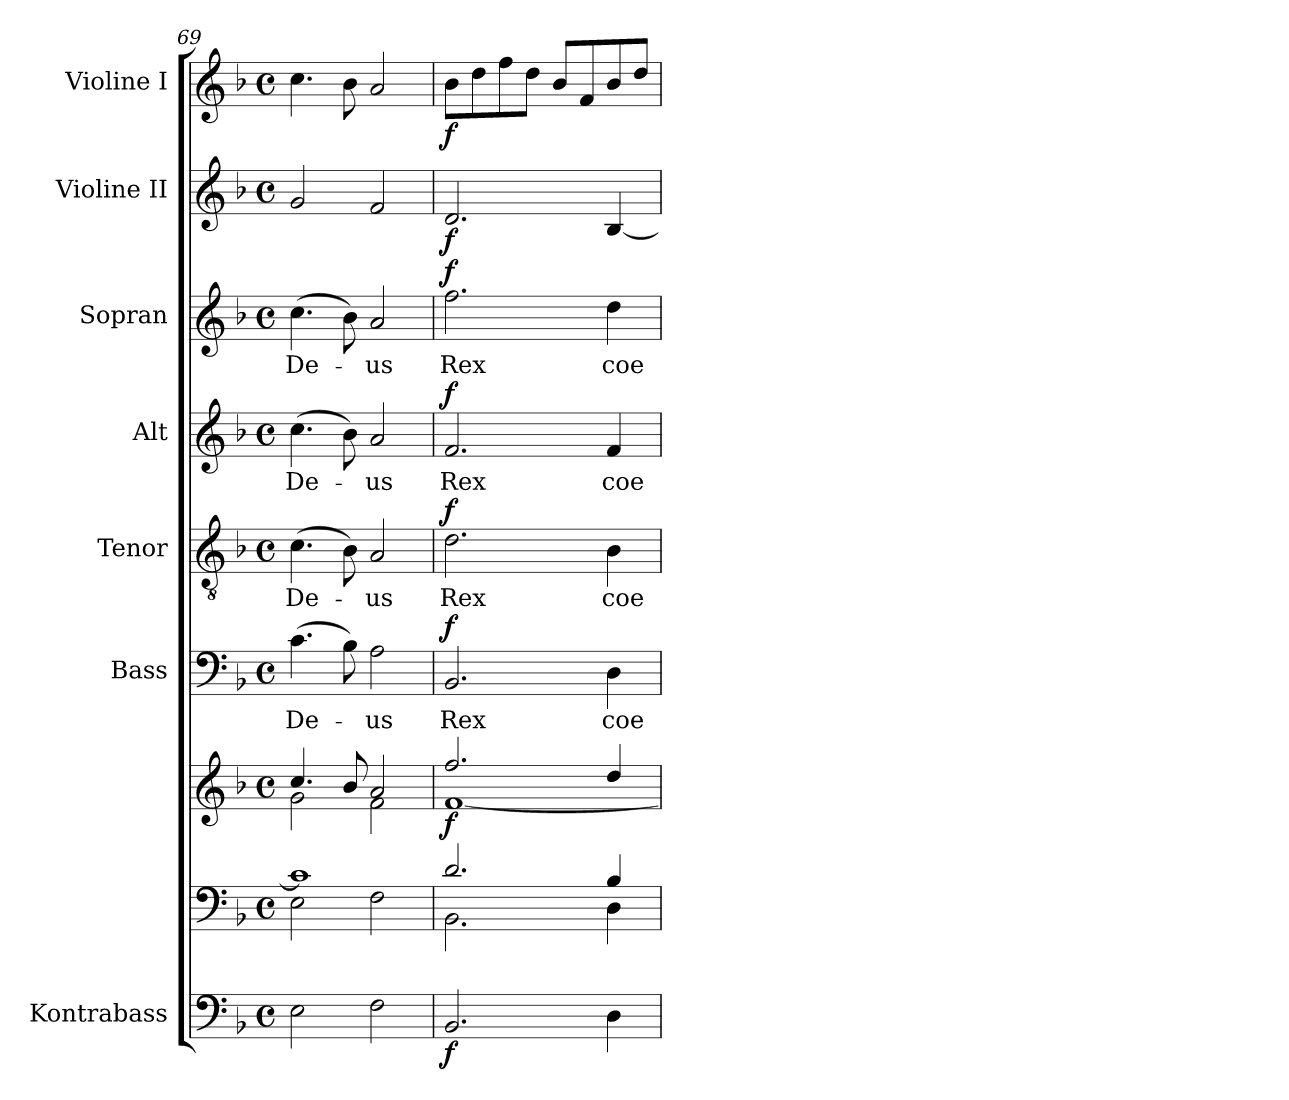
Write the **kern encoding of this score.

**kern	**dynam	**kern	**kern	**dynam	**kern	**text	**dynam	**kern	**text	**dynam	**kern	**text	**dynam	**kern	**text	**dynam	**kern	**dynam	**kern	**dynam
*part8	*part8	*part7	*part7	*part7	*part6	*part6	*part6	*part5	*part5	*part5	*part4	*part4	*part4	*part3	*part3	*part3	*part2	*part2	*part1	*part1
*staff9	*staff9	*staff8	*staff7	*staff7/8	*staff6	*staff6	*staff6	*staff5	*staff5	*staff5	*staff4	*staff4	*staff4	*staff3	*staff3	*staff3	*staff2	*staff2	*staff1	*staff1
*I"Kontrabass	*	*	*	*	*I"Bass	*	*	*I"Tenor	*	*	*I"Alt	*	*	*I"Sopran	*	*	*I"Violine II	*	*I"Violine I	*
*I'Kb.	*	*	*	*	*I'B.	*	*	*I'T.	*	*	*I'A.	*	*	*I'S.	*	*	*I'Vl. II	*	*I'Vl. I	*
*clefF4	*	*clefF4	*clefG2	*	*clefF4	*	*	*clefGv2	*	*	*clefG2	*	*	*clefG2	*	*	*clefG2	*	*clefG2	*
*ITrd7c12	*	*	*	*	*	*	*	*	*	*	*	*	*	*	*	*	*	*	*	*
*k[b-]	*	*k[b-]	*k[b-]	*	*k[b-]	*	*	*k[b-]	*	*	*k[b-]	*	*	*k[b-]	*	*	*k[b-]	*	*k[b-]	*
*F:	*	*F:	*F:	*	*F:	*	*	*F:	*	*	*F:	*	*	*F:	*	*	*F:	*	*F:	*
*M4/4	*	*M4/4	*M4/4	*	*M4/4	*	*	*M4/4	*	*	*M4/4	*	*	*M4/4	*	*	*M4/4	*	*M4/4	*
*met(c)	*	*met(c)	*met(c)	*	*met(c)	*	*	*met(c)	*	*	*met(c)	*	*	*met(c)	*	*	*met(c)	*	*met(c)	*
=69	=69	=69	=69	=69	=69	=69	=69	=69	=69	=69	=69	=69	=69	=69	=69	=69	=69	=69	=69	=69
*	*	*^	*^	*	*	*	*	*	*	*	*	*	*	*	*	*	*	*	*	*
!	!	!	!	!	!	!	!	!LO:LY:b	!	!	!LO:LY:b	!	!	!LO:LY:b	!	!	!LO:LY:b	!	!	!	!	!
2EE\	.	1c]	2E\	4.cc/	2g\	.	(>4.c\	De-	.	(>4.c\	De-	.	(>4.cc\	De-	.	(>4.cc\	De-	.	2g/	.	4.cc\	.
.	.	.	.	8b-/	.	.	8B-\)	.	.	8B-\)	.	.	8b-\)	.	.	8b-\)	.	.	.	.	8b-\	.
!	!	!	!	!	!	!	!	!LO:LY:b	!	!	!LO:LY:b	!	!	!LO:LY:b	!	!	!LO:LY:b	!	!	!	!	!
2FF\	.	.	2F\	2a/	2f\	.	2A\	-us	.	2A/	-us	.	2a/	-us	.	2a/	-us	.	2f/	.	2a/	.
=70	=70	=70	=70	=70	=70	=70	=70	=70	=70	=70	=70	=70	=70	=70	=70	=70	=70	=70	=70	=70	=70	=70
!	!LO:DY:b	!	!	!	!	!LO:DY:b	!	!LO:LY:b	!LO:DY:a	!	!LO:LY:b	!LO:DY:a	!	!LO:LY:b	!LO:DY:a	!	!LO:LY:b	!LO:DY:a	!	!LO:DY:b	!	!LO:DY:b
2.BBB-/	f	2.d/	2.BB-\	2.ff/	[<1f	f	2.BB-/	Rex	f	2.d\	Rex	f	2.f/	Rex	f	2.ff\	Rex	f	2.d/	f	8b-\L	f
.	.	.	.	.	.	.	.	.	.	.	.	.	.	.	.	.	.	.	.	.	8dd\	.
.	.	.	.	.	.	.	.	.	.	.	.	.	.	.	.	.	.	.	.	.	8ff\	.
.	.	.	.	.	.	.	.	.	.	.	.	.	.	.	.	.	.	.	.	.	8dd\J	.
.	.	.	.	.	.	.	.	.	.	.	.	.	.	.	.	.	.	.	.	.	8b-/L	.
.	.	.	.	.	.	.	.	.	.	.	.	.	.	.	.	.	.	.	.	.	8f/	.
!	!	!	!	!	!	!	!	!LO:LY:b	!	!	!LO:LY:b	!	!	!LO:LY:b	!	!	!LO:LY:b	!	!	!	!	!
4DD\	.	4B-/	4D\	4dd/	.	.	4D\	coe-	.	4B-\	coe-	.	4f/	coe-	.	4dd\	coe-	.	[4B-/	.	8b-/	.
.	.	.	.	.	.	.	.	.	.	.	.	.	.	.	.	.	.	.	.	.	8dd/J	.
*	*	*v	*v	*	*	*	*	*	*	*	*	*	*	*	*	*	*	*	*	*	*	*
*	*	*	*v	*v	*	*	*	*	*	*	*	*	*	*	*	*	*	*	*	*	*
=	=	=	=	=	=	=	=	=	=	=	=	=	=	=	=	=	=	=	=	=
*-	*-	*-	*-	*-	*-	*-	*-	*-	*-	*-	*-	*-	*-	*-	*-	*-	*-	*-	*-	*-
